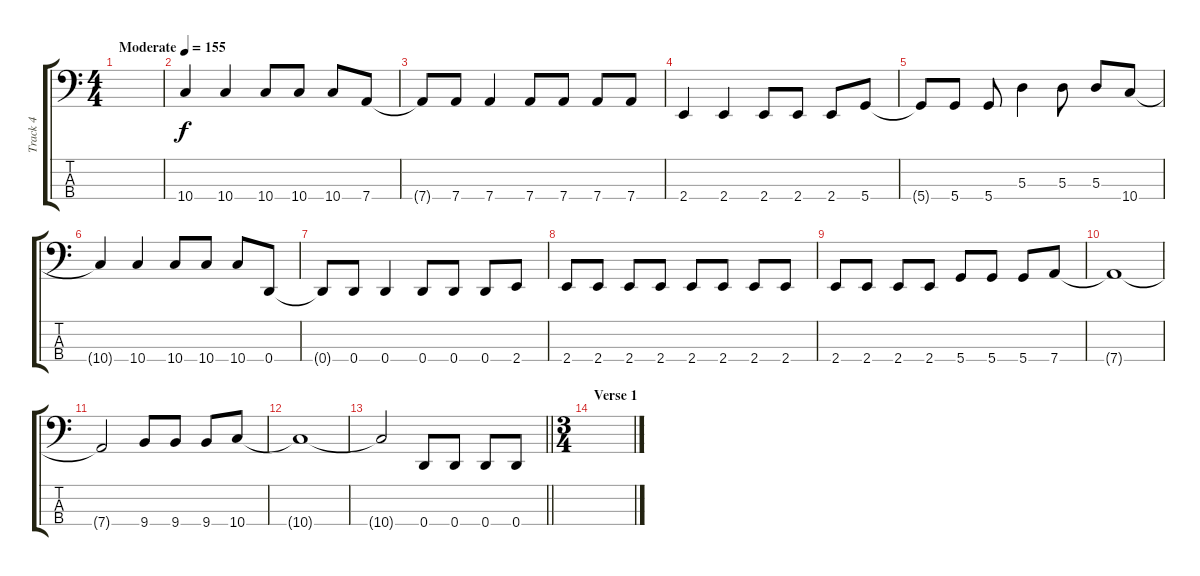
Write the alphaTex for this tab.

\track ("Track 4" "Track 4") {instrument electricbassfinger}
\staff {score tabs}
\tuning (G2 D2 A1 D1) {hide}
\ts (4 4)
\tempo (155 "Moderate")
\clef f4
\ks c
|
10.4.4 10.4.4 10.4.8 10.4.8 10.4.8 7.4.8 |
7.4{t}.8 7.4.8 7.4.4 7.4.8 7.4.8 7.4.8 7.4.8 |
2.4.4 2.4.4 2.4.8 2.4.8 2.4.8 5.4.8 |
5.4{t}.8 5.4.8 5.4.8 5.3.4 5.3.8 5.3.8 10.4.8 |
10.4{t}.4 10.4.4 10.4.8 10.4.8 10.4.8 0.4.8 |
0.4{t}.8 0.4.8 0.4.4 0.4.8 0.4.8 0.4.8 2.4.8 |
2.4.8 2.4.8 2.4.8 2.4.8 2.4.8 2.4.8 2.4.8 2.4.8 |
2.4.8 2.4.8 2.4.8 2.4.8 5.4.8 5.4.8 5.4.8 7.4.8 |
7.4{t}.1 |
7.4{t}.2 9.4.8 9.4.8 9.4.8 10.4.8 |
10.4{t}.1 |
\barLineRight lightlight
10.4{t}.2 0.4.8 0.4.8 0.4.8 0.4.8 |
\ts (3 4)
\section ("" "Verse 1")
